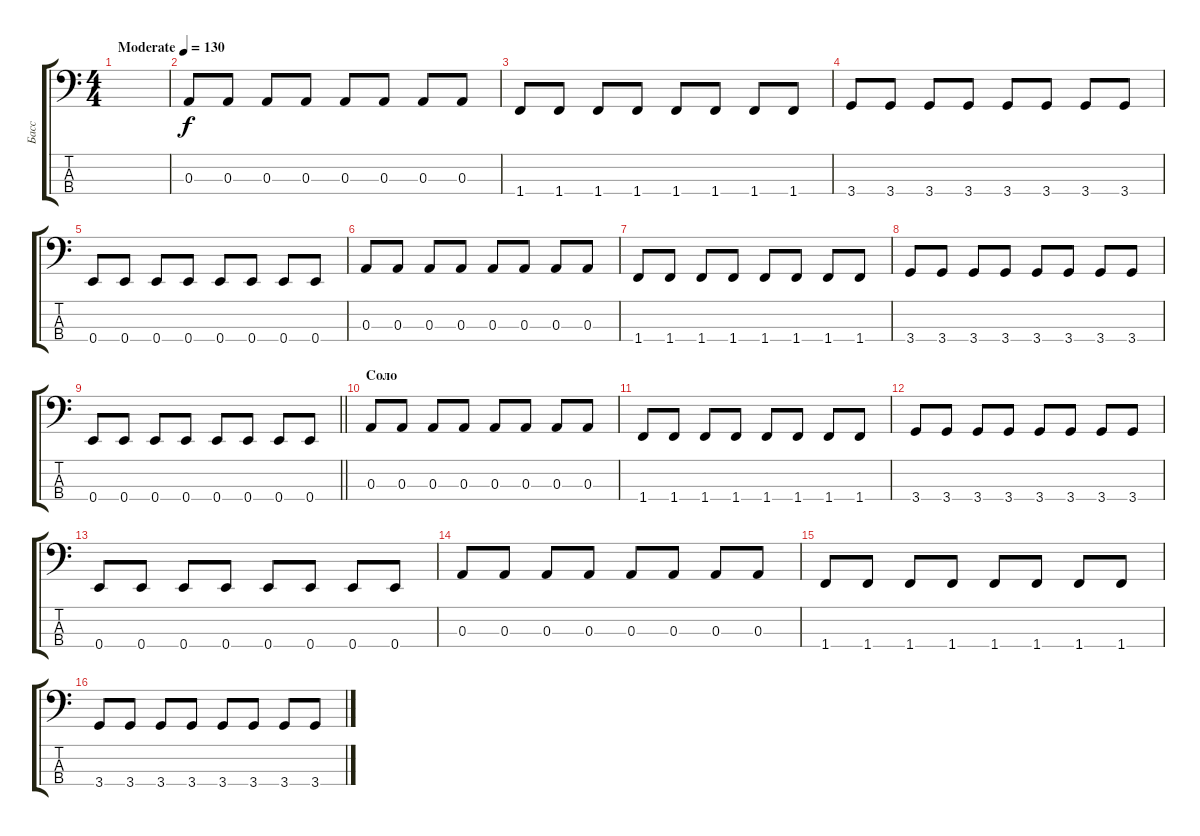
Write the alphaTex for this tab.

\track ("Басс" "Басс") {instrument electricbassfinger}
\staff {score tabs}
\tuning (G2 D2 A1 E1) {hide}
\ts (4 4)
\tempo (130 "Moderate")
\clef f4
\ks c
|
0.3.8 0.3.8 0.3.8 0.3.8 0.3.8 0.3.8 0.3.8 0.3.8 |
1.4.8 1.4.8 1.4.8 1.4.8 1.4.8 1.4.8 1.4.8 1.4.8 |
3.4.8 3.4.8 3.4.8 3.4.8 3.4.8 3.4.8 3.4.8 3.4.8 |
0.4.8 0.4.8 0.4.8 0.4.8 0.4.8 0.4.8 0.4.8 0.4.8 |
0.3.8 0.3.8 0.3.8 0.3.8 0.3.8 0.3.8 0.3.8 0.3.8 |
1.4.8 1.4.8 1.4.8 1.4.8 1.4.8 1.4.8 1.4.8 1.4.8 |
3.4.8 3.4.8 3.4.8 3.4.8 3.4.8 3.4.8 3.4.8 3.4.8 |
\barLineRight lightlight
0.4.8 0.4.8 0.4.8 0.4.8 0.4.8 0.4.8 0.4.8 0.4.8 |
\section ("" "Соло")
0.3.8 0.3.8 0.3.8 0.3.8 0.3.8 0.3.8 0.3.8 0.3.8 |
1.4.8 1.4.8 1.4.8 1.4.8 1.4.8 1.4.8 1.4.8 1.4.8 |
3.4.8 3.4.8 3.4.8 3.4.8 3.4.8 3.4.8 3.4.8 3.4.8 |
0.4.8 0.4.8 0.4.8 0.4.8 0.4.8 0.4.8 0.4.8 0.4.8 |
0.3.8 0.3.8 0.3.8 0.3.8 0.3.8 0.3.8 0.3.8 0.3.8 |
1.4.8 1.4.8 1.4.8 1.4.8 1.4.8 1.4.8 1.4.8 1.4.8 |
3.4.8 3.4.8 3.4.8 3.4.8 3.4.8 3.4.8 3.4.8 3.4.8
